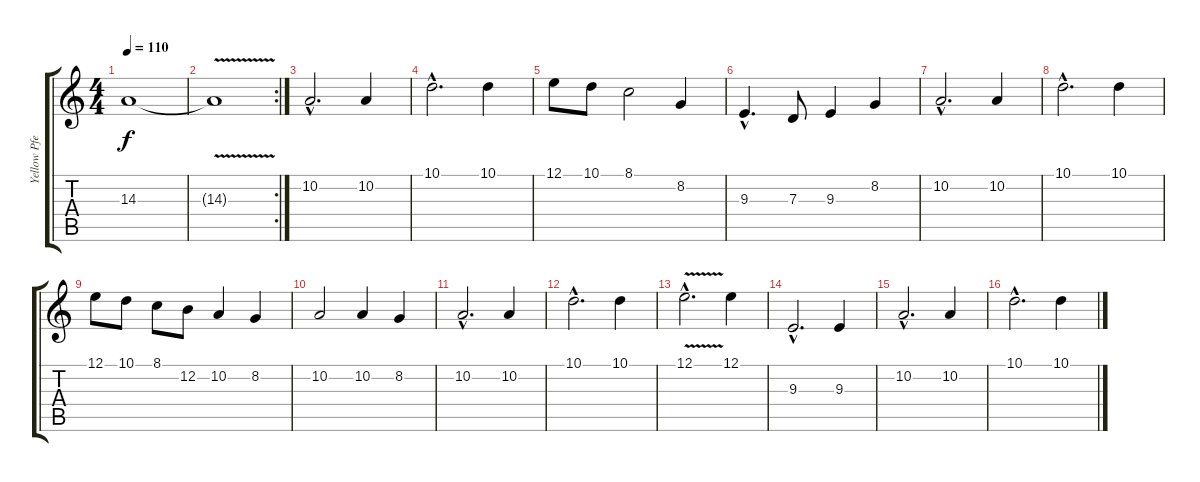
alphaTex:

\track ("Yellow Pfeifer" "Yellow Pfe") {instrument violin}
\staff {score tabs}
\tuning (E4 B3 G3 D3 A2 E2) {hide}
\ts (4 4)
\tempo 110
\clef g2
\ks c
14.3.1{dy f} |
\rc 2
14.3{v t}.1 |
10.2{hac}.2{d} 10.2.4 |
10.1{hac}.2{d} 10.1.4 |
12.1.8 10.1.8 8.1.2 8.2.4 |
9.3{hac}.4{d} 7.3.8 9.3.4 8.2.4 |
10.2{hac}.2{d} 10.2.4 |
10.1{hac}.2{d} 10.1.4 |
12.1.8 10.1.8 8.1.8 12.2.8 10.2.4 8.2.4 |
10.2.2 10.2.4 8.2.4 |
10.2{hac}.2{d} 10.2.4 |
10.1{hac}.2{d} 10.1.4 |
12.1{v hac}.2{d} 12.1.4 |
9.3{hac}.2{d} 9.3.4 |
10.2{hac}.2{d} 10.2.4 |
10.1{hac}.2{d} 10.1.4
